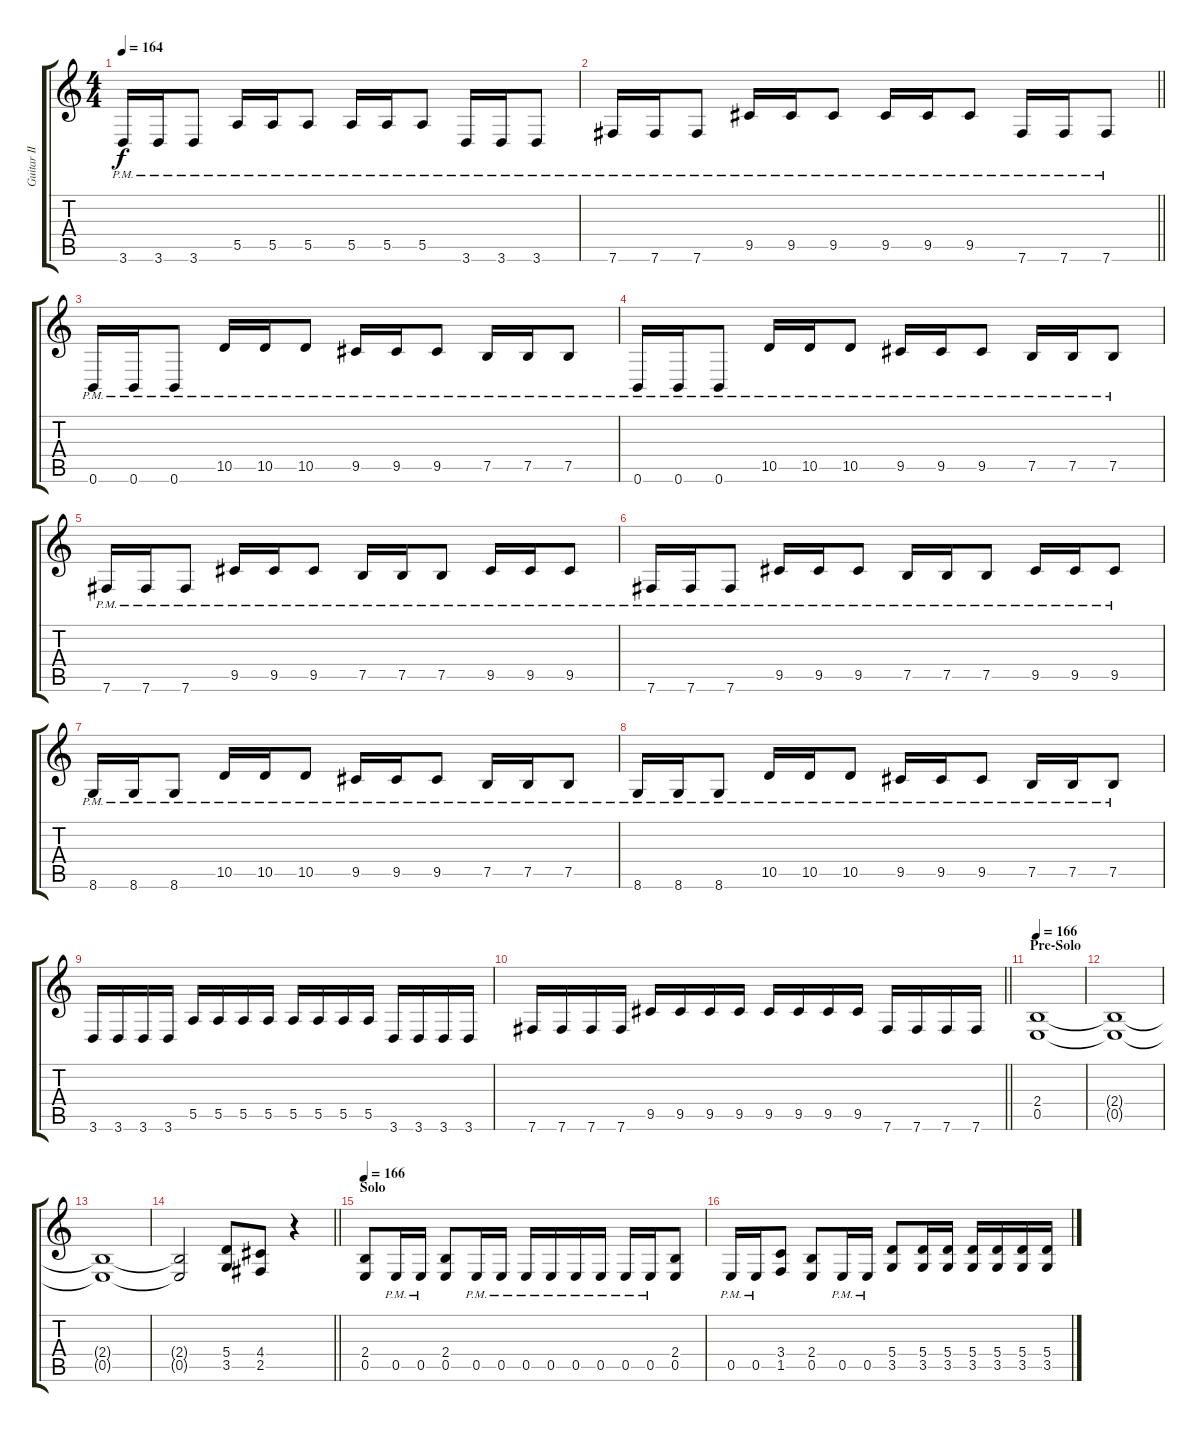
\track ("Guitar II" "Guitar II") {instrument distortionguitar}
\staff {score tabs}
\tuning (B3 Gb3 D3 A2 E2 B1) {hide}
\ts (4 4)
\tempo 164
\clef g2
\ks c
3.6{pm}.16{dy f} 3.6{pm}.16 3.6{pm}.8 5.5{pm}.16 5.5{pm}.16 5.5{pm}.8 5.5{pm}.16 5.5{pm}.16 5.5{pm}.8 3.6{pm}.16 3.6{pm}.16 3.6{pm}.8 |
\barLineRight lightlight
7.6{pm}.16 7.6{pm}.16 7.6{pm}.8 9.5{pm}.16 9.5{pm}.16 9.5{pm}.8 9.5{pm}.16 9.5{pm}.16 9.5{pm}.8 7.6{pm}.16 7.6{pm}.16 7.6{pm}.8 |
\section ("" "")
0.6{pm}.16 0.6{pm}.16 0.6{pm}.8 10.5{pm}.16 10.5{pm}.16 10.5{pm}.8 9.5{pm}.16 9.5{pm}.16 9.5{pm}.8 7.5{pm}.16 7.5{pm}.16 7.5{pm}.8 |
0.6{pm}.16 0.6{pm}.16 0.6{pm}.8 10.5{pm}.16 10.5{pm}.16 10.5{pm}.8 9.5{pm}.16 9.5{pm}.16 9.5{pm}.8 7.5{pm}.16 7.5{pm}.16 7.5{pm}.8 |
7.6{pm}.16 7.6{pm}.16 7.6{pm}.8 9.5{pm}.16 9.5{pm}.16 9.5{pm}.8 7.5{pm}.16 7.5{pm}.16 7.5{pm}.8 9.5{pm}.16 9.5{pm}.16 9.5{pm}.8 |
7.6{pm}.16 7.6{pm}.16 7.6{pm}.8 9.5{pm}.16 9.5{pm}.16 9.5{pm}.8 7.5{pm}.16 7.5{pm}.16 7.5{pm}.8 9.5{pm}.16 9.5{pm}.16 9.5{pm}.8 |
8.6{pm}.16 8.6{pm}.16 8.6{pm}.8 10.5{pm}.16 10.5{pm}.16 10.5{pm}.8 9.5{pm}.16 9.5{pm}.16 9.5{pm}.8 7.5{pm}.16 7.5{pm}.16 7.5{pm}.8 |
8.6{pm}.16 8.6{pm}.16 8.6{pm}.8 10.5{pm}.16 10.5{pm}.16 10.5{pm}.8 9.5{pm}.16 9.5{pm}.16 9.5{pm}.8 7.5{pm}.16 7.5{pm}.16 7.5{pm}.8 |
3.6.16 3.6.16 3.6.16 3.6.16 5.5.16 5.5.16 5.5.16 5.5.16 5.5.16 5.5.16 5.5.16 5.5.16 3.6.16 3.6.16 3.6.16 3.6.16 |
\barLineRight lightlight
7.6.16 7.6.16 7.6.16 7.6.16 9.5.16 9.5.16 9.5.16 9.5.16 9.5.16 9.5.16 9.5.16 9.5.16 7.6.16 7.6.16 7.6.16 7.6.16 |
\section ("" "Pre-Solo")
\tempo 166
(2.4 0.5).1 |
(2.4{t} 0.5{t}).1 |
(2.4{t} 0.5{t}).1 |
\barLineRight lightlight
(2.4{t} 0.5{t}).2 (5.4 3.5).8 (4.4 2.5).8 r.4 |
\section ("" "Solo")
\tempo 166
(2.4 0.5).8 0.5{pm}.16 0.5{pm}.16 (2.4 0.5).8 0.5{pm}.16 0.5{pm}.16 0.5{pm}.16 0.5{pm}.16 0.5{pm}.16 0.5{pm}.16 0.5{pm}.16 0.5{pm}.16 (2.4 0.5).8 |
0.5{pm}.16 0.5{pm}.16 (3.4 1.5).8 (2.4 0.5).8 0.5{pm}.16 0.5{pm}.16 (5.4 3.5).8 (5.4 3.5).16 (5.4 3.5).16 (5.4 3.5).16 (5.4 3.5).16 (5.4 3.5).16 (5.4 3.5).16
